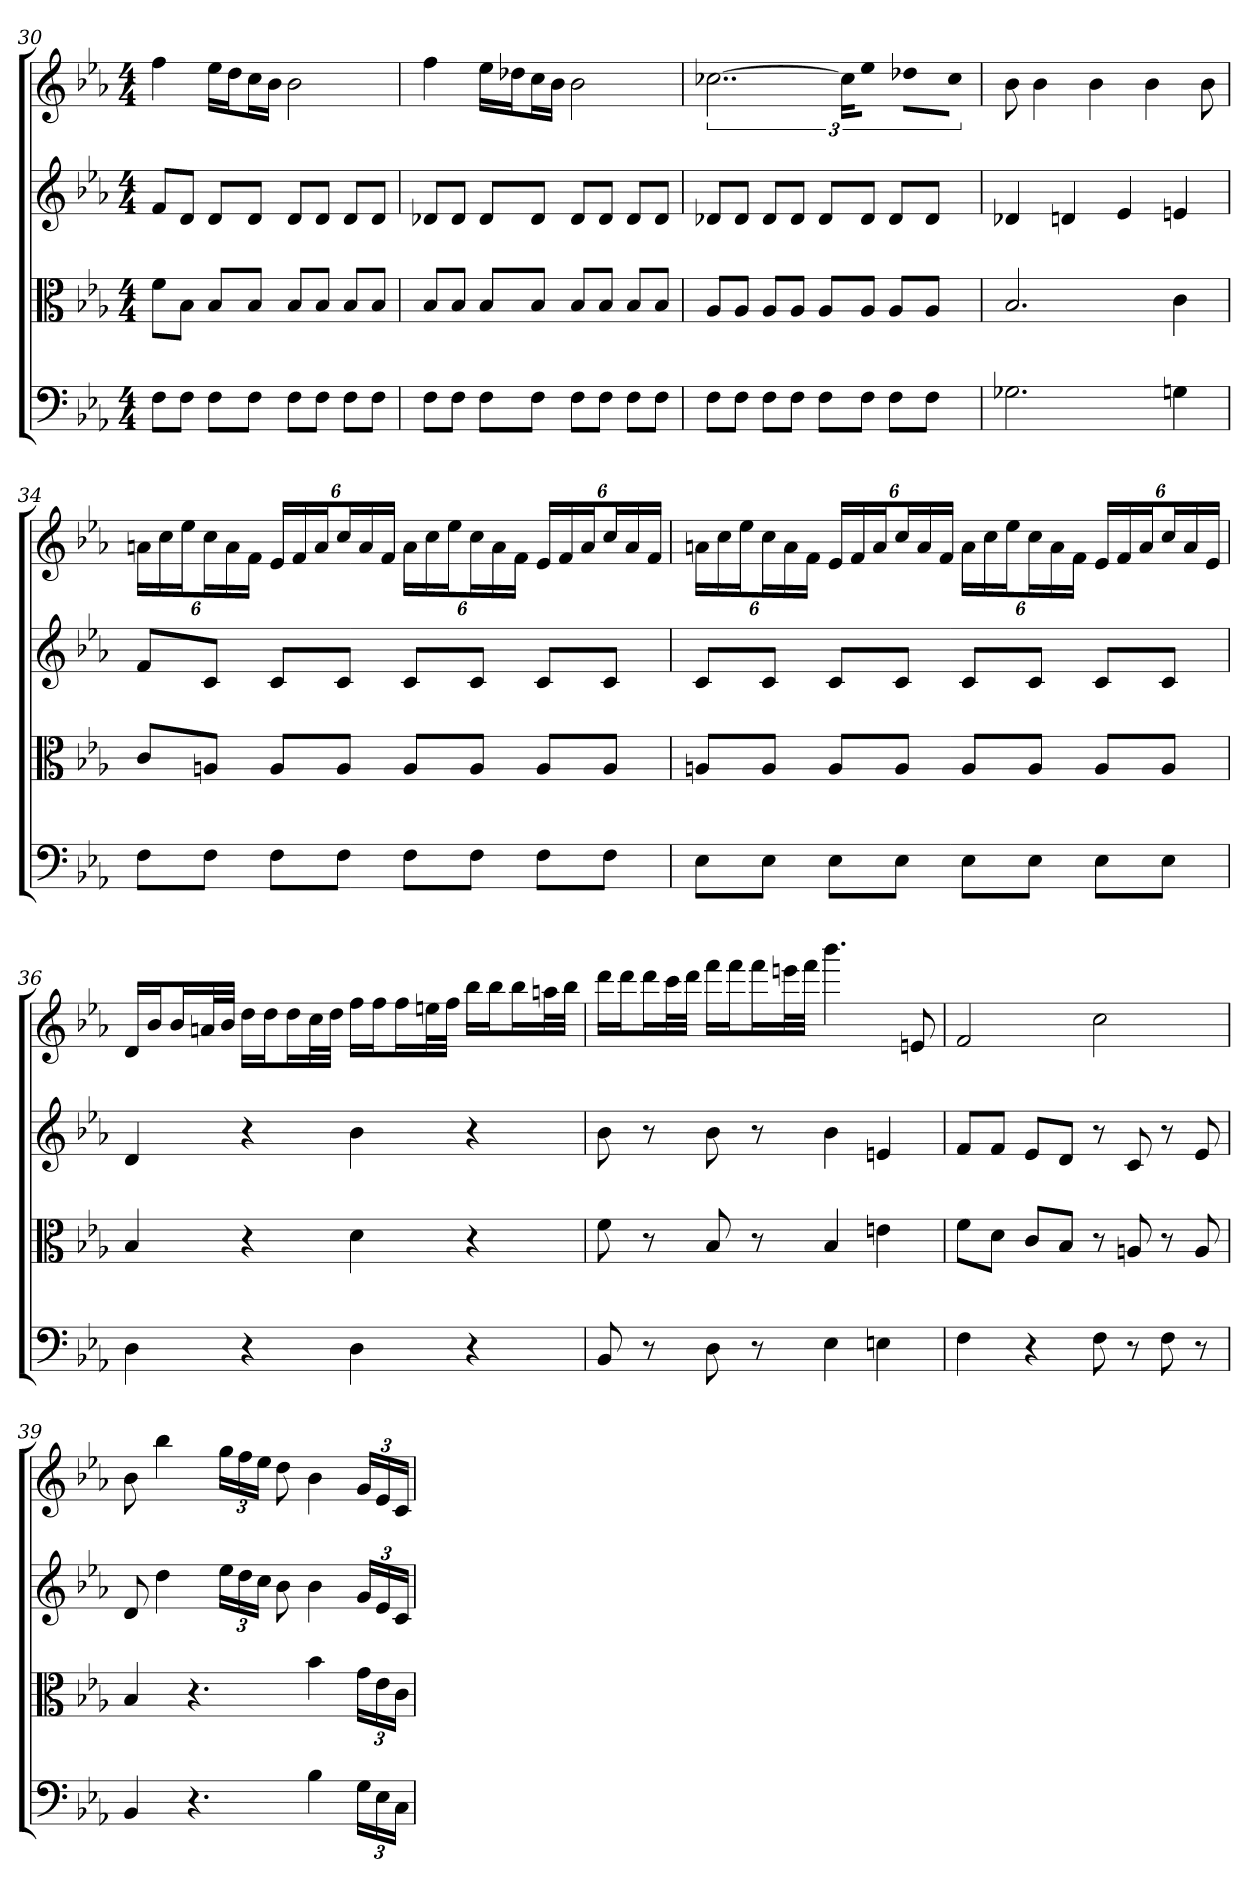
**kern	**kern	**kern	**kern
*part4	*part3	*part2	*part1
*staff4	*staff3	*staff2	*staff1
*clefF4	*clefC3	*	*
*k[b-e-a-]	*k[b-e-a-]	*k[b-e-a-]	*k[b-e-a-]
*E-:	*E-:	*E-:	*E-:
*M4/4	*M4/4	*M4/4	*M4/4
=30	=30	=30	=30
8F\L	8f\L	8fL	4ff
8F\J	8B-\J	8dJ	.
8F\L	8B-/L	8dL	16ee-LL
.	.	.	16ddJ
8F\J	8B-/J	8dJ	16ccL
.	.	.	16b-JJ
8F\L	8B-/L	8dL	2b-
8F\J	8B-/J	8dJ	.
8F\L	8B-/L	8dL	.
8F\J	8B-/J	8dJ	.
=31	=31	=31	=31
8F\L	8B-/L	8d-XL	4ff
8F\J	8B-/J	8d-J	.
8F\L	8B-/L	8d-L	16ee-LL
.	.	.	16dd-XJ
8F\J	8B-/J	8d-J	16ccL
.	.	.	16b-JJ
8F\L	8B-/L	8d-L	2b-
8F\J	8B-/J	8d-J	.
8F\L	8B-/L	8d-L	.
8F\J	8B-/J	8d-J	.
=32	=32	=32	=32
8F\L	8A-/L	8d-XL	[3..cc-X
8F\J	8A-/J	8d-J	.
8F\L	8A-/L	8d-L	.
8F\J	8A-/J	8d-J	.
8F\L	8A-/L	8d-L	.
.	.	.	24cc-KL]
8F\J	8A-/J	8d-J	8ee-J
8F\L	8A-/L	8d-L	8dd-XL
8F\J	8A-/J	8d-J	8cc-J
=33	=33	=33	=33
2.G-X	2.B-	4d-X	8b-
.	.	.	4b-
.	.	4dn	.
.	.	.	4b-
.	.	4e-	.
.	.	.	4b-
4Gn	4c	4en	.
.	.	.	8b-
=34	=34	=34	=34
8F\L	8c/L	8fL	24anLL
.	.	.	24cc
.	.	.	24ee-J
8F\J	8An/J	8cJ	24ccL
.	.	.	24a
.	.	.	24fJJ
8F\L	8A/L	8cL	24e-LL
.	.	.	24f
.	.	.	24aJ
8F\J	8A/J	8cJ	24ccL
.	.	.	24a
.	.	.	24fJJ
8F\L	8A/L	8cL	24aLL
.	.	.	24cc
.	.	.	24ee-J
8F\J	8A/J	8cJ	24ccL
.	.	.	24a
.	.	.	24fJJ
8F\L	8A/L	8cL	24e-LL
.	.	.	24f
.	.	.	24aJ
8F\J	8A/J	8cJ	24ccL
.	.	.	24a
.	.	.	24fJJ
=35	=35	=35	=35
8E-\L	8An/L	8cL	24anLL
.	.	.	24cc
.	.	.	24ee-J
8E-\J	8A/J	8cJ	24ccL
.	.	.	24a
.	.	.	24fJJ
8E-\L	8A/L	8cL	24e-LL
.	.	.	24f
.	.	.	24aJ
8E-\J	8A/J	8cJ	24ccL
.	.	.	24a
.	.	.	24fJJ
8E-\L	8A/L	8cL	24aLL
.	.	.	24cc
.	.	.	24ee-J
8E-\J	8A/J	8cJ	24ccL
.	.	.	24a
.	.	.	24fJJ
8E-\L	8A/L	8cL	24e-LL
.	.	.	24f
.	.	.	24aJ
8E-\J	8A/J	8cJ	24ccL
.	.	.	24a
.	.	.	24e-JJ
=36	=36	=36	=36
4D	4B-	4d	16dLL
.	.	.	16b-J
.	.	.	16b-L
.	.	.	32anL
.	.	.	32b-JJJ
4r	4r	4r	16ddLL
.	.	.	16ddJ
.	.	.	16ddL
.	.	.	32ccL
.	.	.	32ddJJJ
4D	4d	4b-	16ffLL
.	.	.	16ffJ
.	.	.	16ffL
.	.	.	32eenL
.	.	.	32ffJJJ
4r	4r	4r	16bb-LL
.	.	.	16bb-J
.	.	.	16bb-L
.	.	.	32aanL
.	.	.	32bb-JJJ
=37	=37	=37	=37
8BB-	8f	8b-	16dddLL
.	.	.	16dddJ
8r	8r	8r	16dddL
.	.	.	32cccL
.	.	.	32dddJJJ
8D	8B-	8b-	16fffLL
.	.	.	16fffJ
8r	8r	8r	16fffL
.	.	.	32eeenL
.	.	.	32fffJJJ
4E-	4B-	4b-	4.bbb-
4En	4en	4en	.
.	.	.	8en
=38	=38	=38	=38
4F	8f\L	8fL	2f
.	8d\J	8fJ	.
4r	8c/L	8e-L	.
.	8B-/J	8dJ	.
8F	8r	8r	2cc
8r	8An	8c	.
8F	8r	8r	.
8r	8A	8e-	.
=39	=39	=39	=39
4BB-	4B-	8d	8b-
.	.	4dd	4bb-
4.r	4.r	.	.
.	.	24ee-LL	24ggLL
.	.	24dd	24ff
.	.	24ccJJ	24ee-JJ
.	.	8b-	8dd
4B-	4b-	4b-	4b-
24G\LL	24g\LL	24gLL	24gLL
24E-\	24e-\	24e-	24e-
24C\JJ	24c\JJ	24cJJ	24cJJ
=	=	=	=
*-	*-	*-	*-
